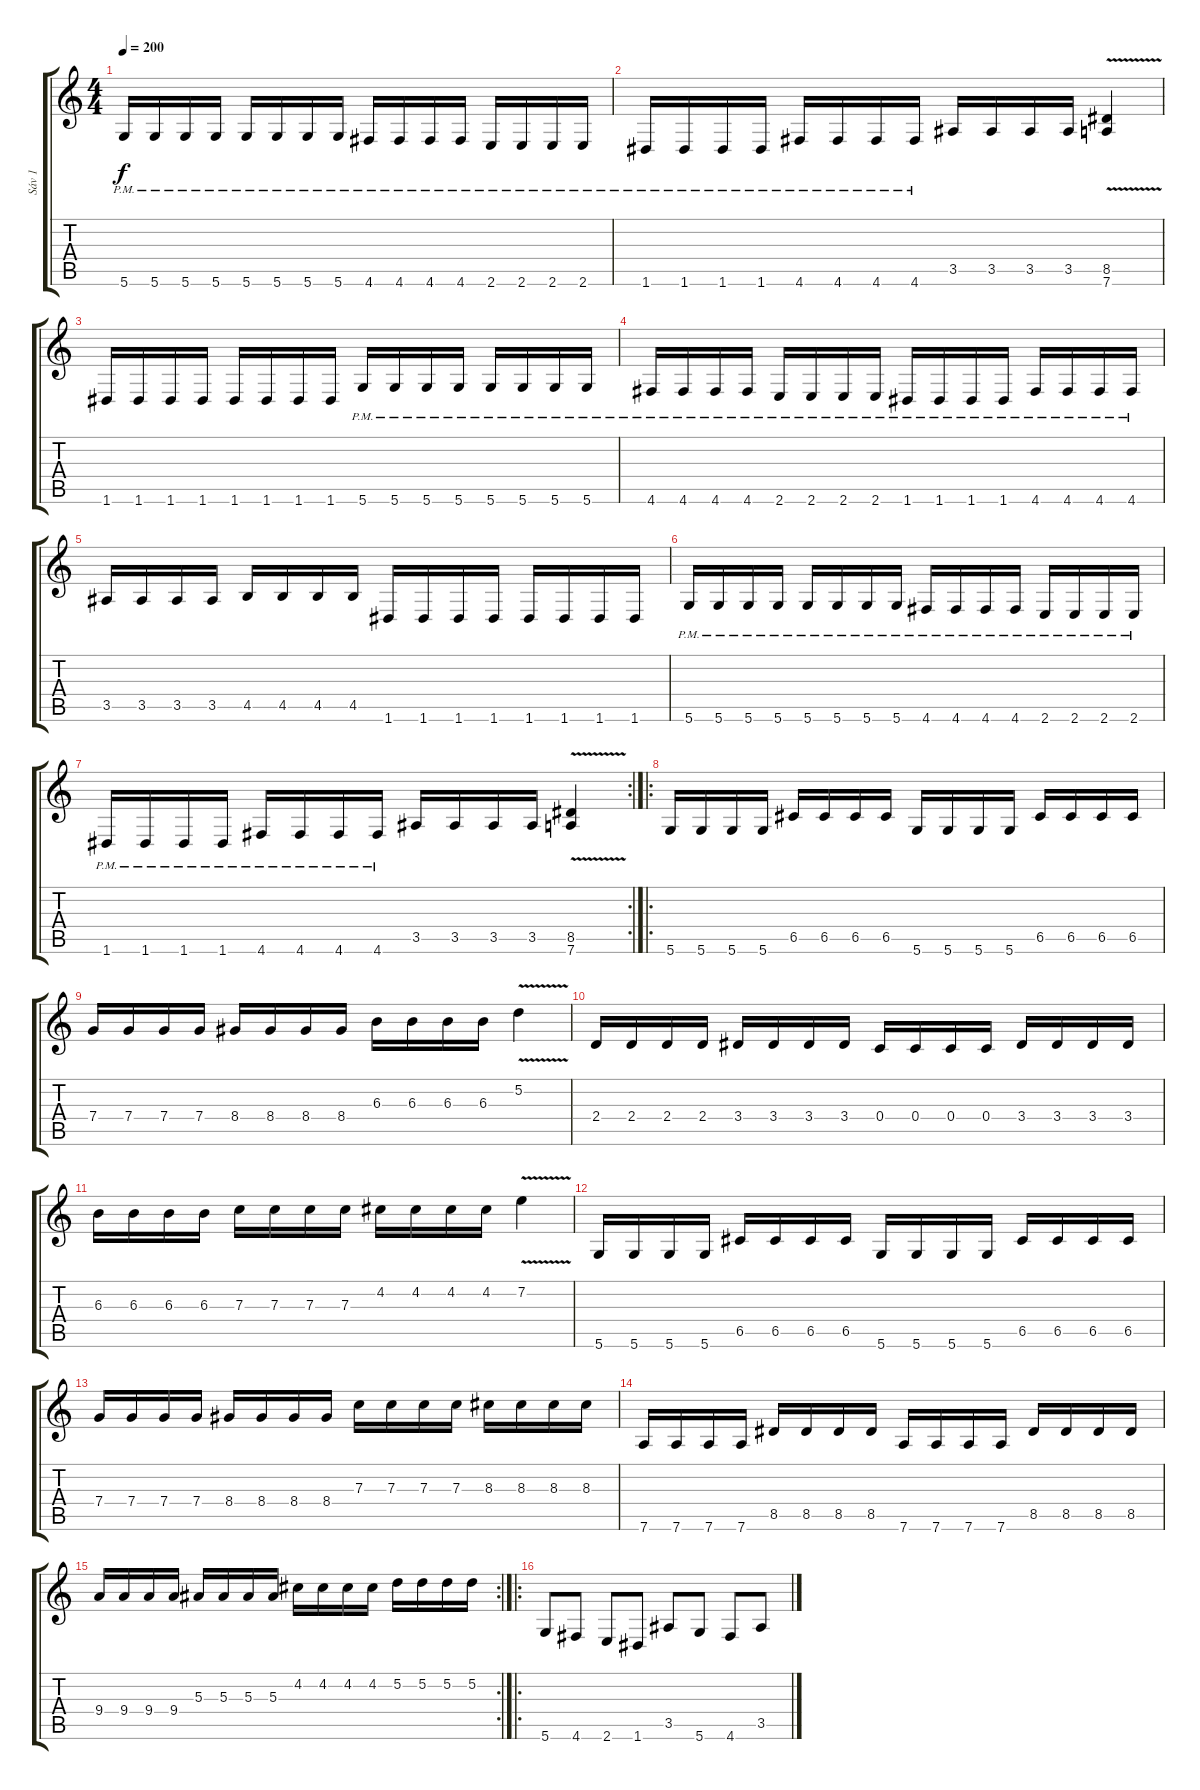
\track ("Sáv 1" "Sáv 1") {instrument distortionguitar}
\staff {score tabs}
\tuning (D4 A3 F3 C3 G2 D2) {hide}
\ts (4 4)
\tempo 200
\clef g2
\ks c
5.6{pm}.16{dy f} 5.6{pm}.16 5.6{pm}.16 5.6{pm}.16 5.6{pm}.16 5.6{pm}.16 5.6{pm}.16 5.6{pm}.16 4.6{pm}.16 4.6{pm}.16 4.6{pm}.16 4.6{pm}.16 2.6{pm}.16 2.6{pm}.16 2.6{pm}.16 2.6{pm}.16 |
1.6{pm}.16 1.6{pm}.16 1.6{pm}.16 1.6{pm}.16 4.6{pm}.16 4.6{pm}.16 4.6{pm}.16 4.6{pm}.16 3.5.16 3.5.16 3.5.16 3.5.16 (8.5{v} 7.6{v}).4 |
1.6.16 1.6.16 1.6.16 1.6.16 1.6.16 1.6.16 1.6.16 1.6.16 5.6{pm}.16 5.6{pm}.16 5.6{pm}.16 5.6{pm}.16 5.6{pm}.16 5.6{pm}.16 5.6{pm}.16 5.6{pm}.16 |
4.6{pm}.16 4.6{pm}.16 4.6{pm}.16 4.6{pm}.16 2.6{pm}.16 2.6{pm}.16 2.6{pm}.16 2.6{pm}.16 1.6{pm}.16 1.6{pm}.16 1.6{pm}.16 1.6{pm}.16 4.6{pm}.16 4.6{pm}.16 4.6{pm}.16 4.6{pm}.16 |
3.5.16 3.5.16 3.5.16 3.5.16 4.5.16 4.5.16 4.5.16 4.5.16 1.6.16 1.6.16 1.6.16 1.6.16 1.6.16 1.6.16 1.6.16 1.6.16 |
5.6{pm}.16 5.6{pm}.16 5.6{pm}.16 5.6{pm}.16 5.6{pm}.16 5.6{pm}.16 5.6{pm}.16 5.6{pm}.16 4.6{pm}.16 4.6{pm}.16 4.6{pm}.16 4.6{pm}.16 2.6{pm}.16 2.6{pm}.16 2.6{pm}.16 2.6{pm}.16 |
\rc 2
1.6{pm}.16 1.6{pm}.16 1.6{pm}.16 1.6{pm}.16 4.6{pm}.16 4.6{pm}.16 4.6{pm}.16 4.6{pm}.16 3.5.16 3.5.16 3.5.16 3.5.16 (8.5{v} 7.6{v}).4 |
\ro
5.6.16 5.6.16 5.6.16 5.6.16 6.5.16 6.5.16 6.5.16 6.5.16 5.6.16 5.6.16 5.6.16 5.6.16 6.5.16 6.5.16 6.5.16 6.5.16 |
7.4.16 7.4.16 7.4.16 7.4.16 8.4.16 8.4.16 8.4.16 8.4.16 6.3.16 6.3.16 6.3.16 6.3.16 5.2{v}.4 |
2.4.16 2.4.16 2.4.16 2.4.16 3.4.16 3.4.16 3.4.16 3.4.16 0.4.16 0.4.16 0.4.16 0.4.16 3.4.16 3.4.16 3.4.16 3.4.16 |
6.3.16 6.3.16 6.3.16 6.3.16 7.3.16 7.3.16 7.3.16 7.3.16 4.2.16 4.2.16 4.2.16 4.2.16 7.2{v}.4 |
5.6.16 5.6.16 5.6.16 5.6.16 6.5.16 6.5.16 6.5.16 6.5.16 5.6.16 5.6.16 5.6.16 5.6.16 6.5.16 6.5.16 6.5.16 6.5.16 |
7.4.16 7.4.16 7.4.16 7.4.16 8.4.16 8.4.16 8.4.16 8.4.16 7.3.16 7.3.16 7.3.16 7.3.16 8.3.16 8.3.16 8.3.16 8.3.16 |
7.6.16 7.6.16 7.6.16 7.6.16 8.5.16 8.5.16 8.5.16 8.5.16 7.6.16 7.6.16 7.6.16 7.6.16 8.5.16 8.5.16 8.5.16 8.5.16 |
\rc 2
9.4.16 9.4.16 9.4.16 9.4.16 5.3.16 5.3.16 5.3.16 5.3.16 4.2.16 4.2.16 4.2.16 4.2.16 5.2.16 5.2.16 5.2.16 5.2.16 |
\ro
5.6.8 4.6.8 2.6.8 1.6.8 3.5.8 5.6.8 4.6.8 3.5.8
